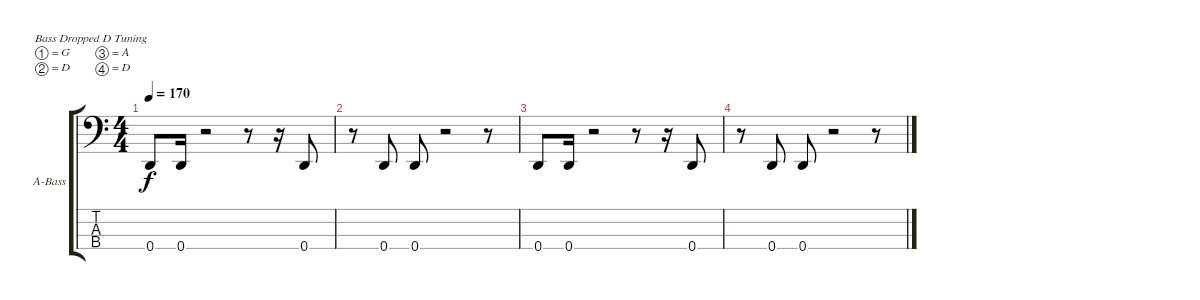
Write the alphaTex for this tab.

\bracketExtendMode groupsimilarinstruments
\firstSystemTrackNameOrientation horizontal
\otherSystemsTrackNameOrientation horizontal
\track ("Electric Bass" "A-Bass") {instrument acousticbass}
\staff {score tabs}
\tuning (G2 D2 A1 D1)
\ts (4 4)
\tempo 170
\clef f4
\ks c
0.4.8{dy f} 0.4.16 r.2 r.8 r.16 0.4.8 |
r.8 0.4.8 0.4.8 r.2 r.8 |
0.4.8 0.4.16 r.2 r.8 r.16 0.4.8 |
r.8 0.4.8 0.4.8 r.2 r.8
